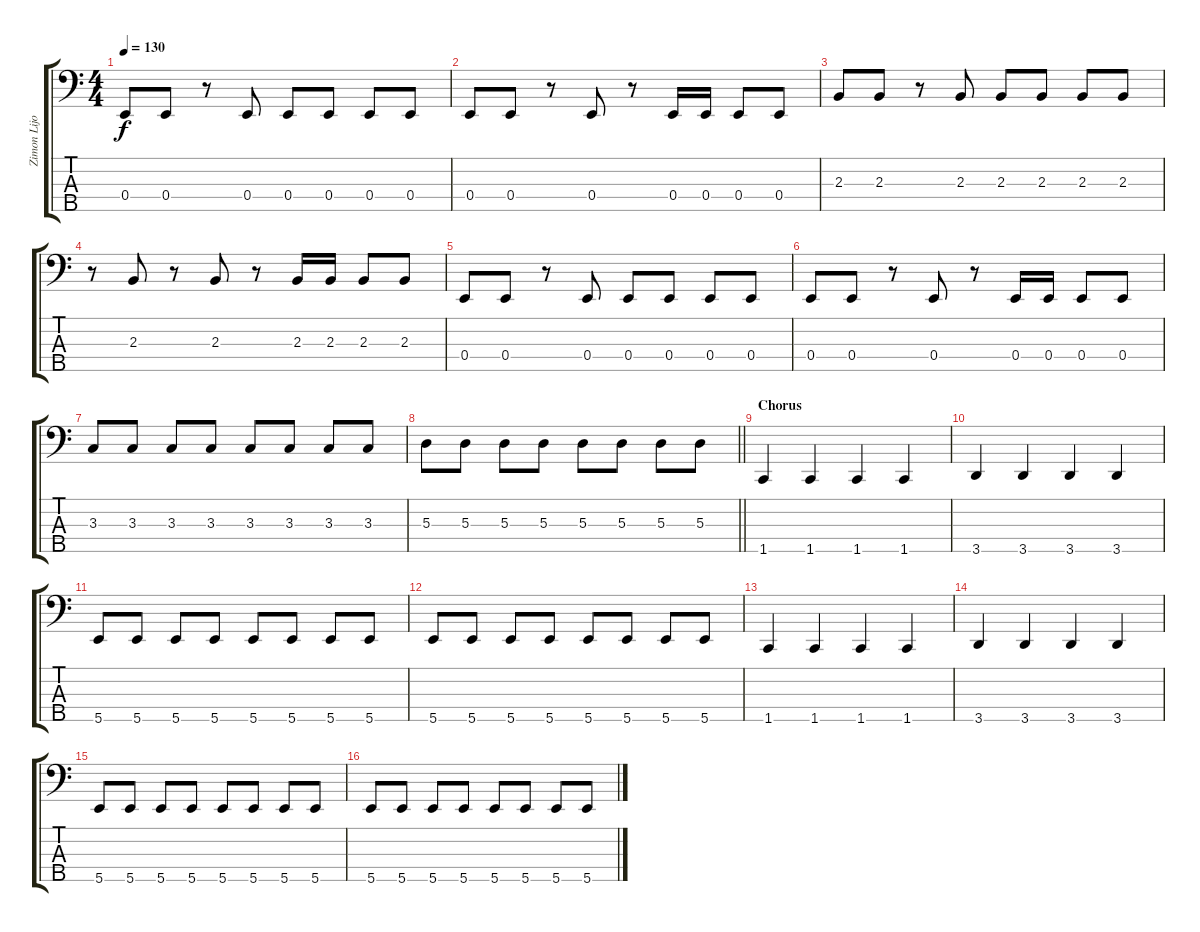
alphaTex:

\track ("Zimon Lijoi" "Zimon Lijo") {instrument electricbasspick}
\staff {score tabs}
\tuning (G2 D2 A1 E1 B0) {hide}
\ts (4 4)
\tempo 130
\clef f4
\ks c
0.4.8{dy f} 0.4.8 r.8 0.4.8 0.4.8 0.4.8 0.4.8 0.4.8 |
0.4.8 0.4.8 r.8 0.4.8 r.8 0.4.16 0.4.16 0.4.8 0.4.8 |
2.3.8 2.3.8 r.8 2.3.8 2.3.8 2.3.8 2.3.8 2.3.8 |
r.8 2.3.8 r.8 2.3.8 r.8 2.3.16 2.3.16 2.3.8 2.3.8 |
0.4.8 0.4.8 r.8 0.4.8 0.4.8 0.4.8 0.4.8 0.4.8 |
0.4.8 0.4.8 r.8 0.4.8 r.8 0.4.16 0.4.16 0.4.8 0.4.8 |
3.3.8 3.3.8 3.3.8 3.3.8 3.3.8 3.3.8 3.3.8 3.3.8 |
\barLineRight lightlight
5.3.8 5.3.8 5.3.8 5.3.8 5.3.8 5.3.8 5.3.8 5.3.8 |
\section ("" "Chorus")
1.5.4 1.5.4 1.5.4 1.5.4 |
3.5.4 3.5.4 3.5.4 3.5.4 |
5.5.8 5.5.8 5.5.8 5.5.8 5.5.8 5.5.8 5.5.8 5.5.8 |
5.5.8 5.5.8 5.5.8 5.5.8 5.5.8 5.5.8 5.5.8 5.5.8 |
1.5.4 1.5.4 1.5.4 1.5.4 |
3.5.4 3.5.4 3.5.4 3.5.4 |
5.5.8 5.5.8 5.5.8 5.5.8 5.5.8 5.5.8 5.5.8 5.5.8 |
5.5.8 5.5.8 5.5.8 5.5.8 5.5.8 5.5.8 5.5.8 5.5.8
